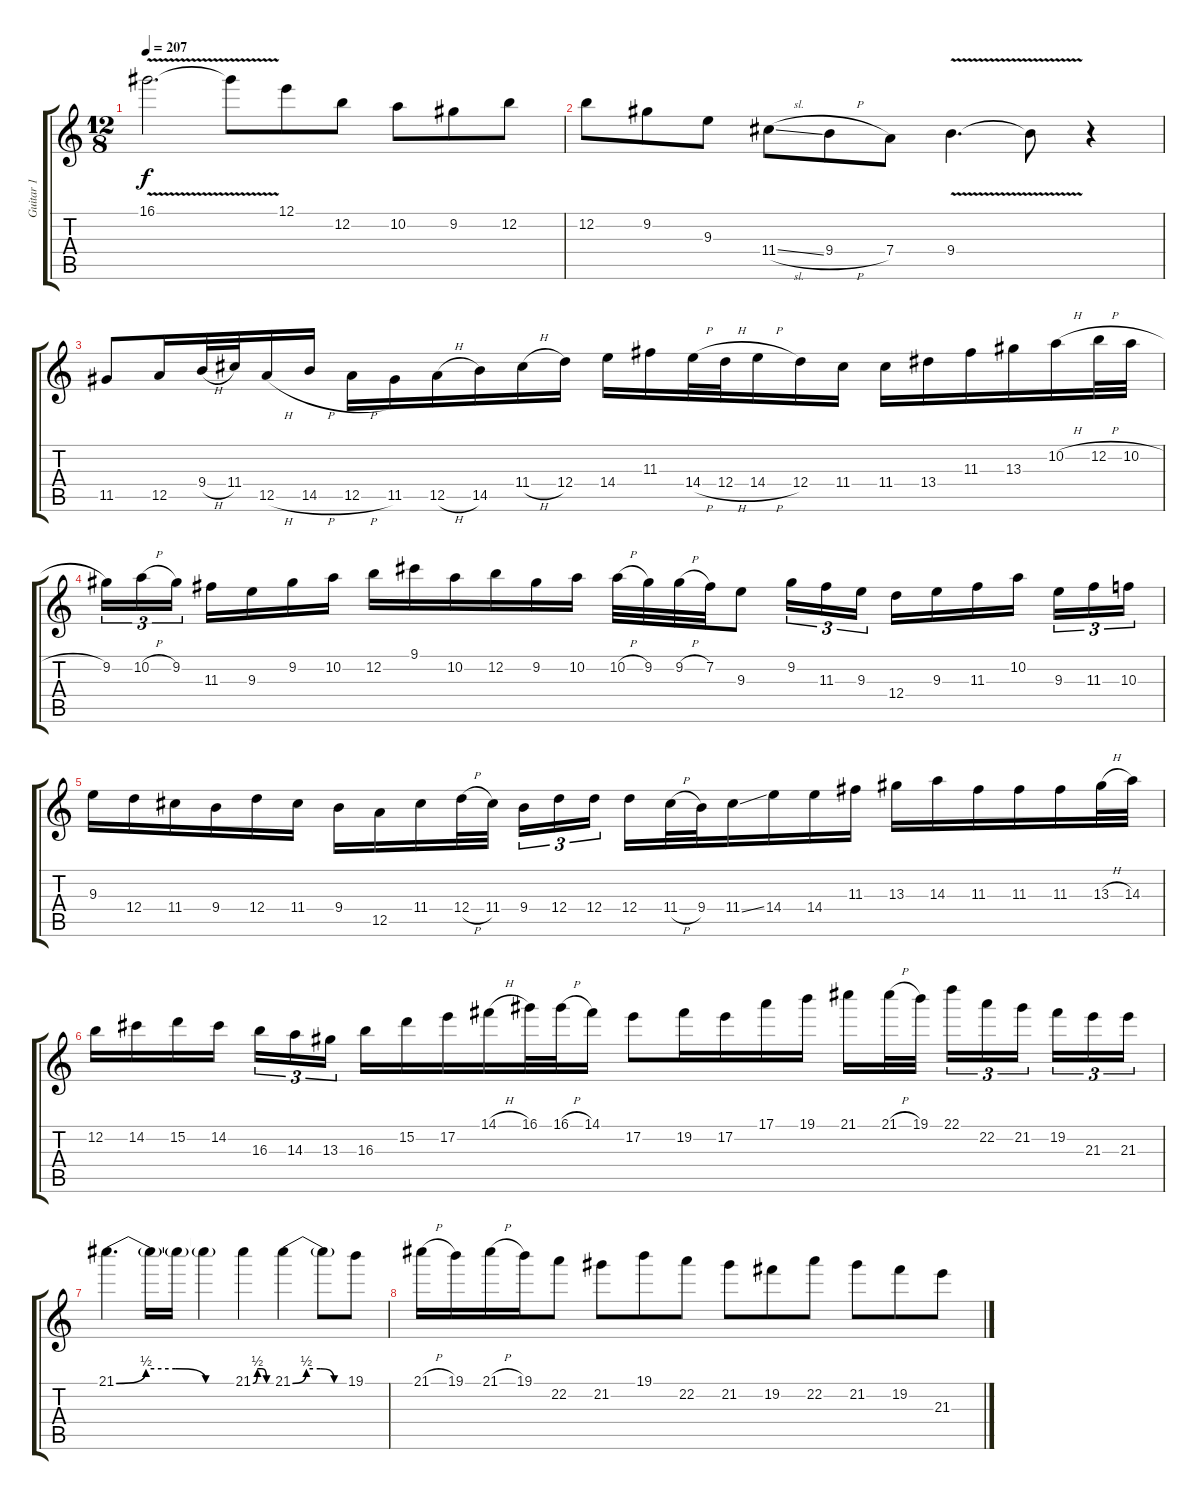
\track ("Guitar 1" "Guitar 1") {instrument distortionguitar}
\staff {score tabs}
\tuning (E4 B3 G3 D3 A2 E2) {hide}
\ts (12 8)
\tempo 207
\clef g2
\ks c
16.1{v}.2{d dy f} 16.1{t}.8 12.1.8 12.2.8 10.2.8 9.2.8 12.2.8 |
12.2.8 9.2.8 9.3.8 11.4{sl}.8 9.4{h}.8 7.4.8 9.4{v}.4{d} 9.4{t}.8 r.4 |
11.5.8 12.5.16 9.4{h}.32 11.4.32 12.5{h}.16 14.5{h}.16 12.5{h}.16 11.5.16 12.5{h}.16 14.5.16 11.4{h}.16 12.4.16 14.4.16 11.3.16 14.4{h}.32 12.4{h}.32 14.4{h}.16 12.4.16 11.4.16 11.4.16 13.4.16 11.3.16 13.3.16 10.2{h}.16 12.2{h}.32 10.2{h}.32 |
9.2.16{tu (3 2)} 10.2{h}.16{tu (3 2)} 9.2.16{tu (3 2) beam splitsecondary} 11.3.16 9.3.16 9.2.16 10.2.16 12.2.16 9.1.16 10.2.16 12.2.16 9.2.16 10.2.16 10.2{h}.32 9.2.32 9.2{h}.32 7.2.32 9.3.8 9.2.16{tu (3 2)} 11.3.16{tu (3 2)} 9.3.16{tu (3 2)} 12.4.16 9.3.16 11.3.16 10.2.16{beam splitsecondary} 9.3.16{tu (3 2)} 11.3.16{tu (3 2)} 10.3.16{tu (3 2)} |
9.3.16 12.4.16 11.4.16 9.4.16 12.4.16 11.4.16 9.4.16 12.5.16 11.4.16 12.4{h}.32 11.4.32{beam splitsecondary} 9.4.16{tu (3 2)} 12.4.16{tu (3 2)} 12.4.16{tu (3 2)} 12.4.16 11.4{h}.32 9.4.32 11.4{ss}.16 14.4.16 14.4.16 11.3.16 13.3.16 14.3.16 11.3.16 11.3.16 11.3.16 13.3{h}.32 14.3.32 |
12.2.16 14.2.16 15.2.16 14.2.16{beam splitsecondary} 16.3.16{tu (3 2)} 14.3.16{tu (3 2)} 13.3.16{tu (3 2)} 16.3.16 15.2.16 17.2.16 14.1{h}.16 16.1.32 16.1{h}.32 14.1.16 17.2.8 19.2.16 17.2.16 17.1.16 19.1.16 21.1.16 21.1{h}.32 19.1.32{beam splitsecondary} 22.1.16{tu (3 2)} 22.2.16{tu (3 2)} 21.2.16{tu (3 2) beam splitsecondary} 19.2.16{tu (3 2)} 21.3.16{tu (3 2)} 21.3.16{tu (3 2)} |
21.1{be (custom 0 0 15 2 30 2 45 0 60 0)}.4{d} 21.1{t}.16 21.1{t}.16 21.1{t}.4 21.1{be (custom 0 0 15 2 30 2 45 0 60 0)}.4 21.1{be (custom 0 0 15 2 30 2 45 0 60 0)}.4 21.1{t}.8 19.1.8 |
21.1{h}.16 19.1.16 21.1{h}.16 19.1.16 22.2.8 21.2.8 19.1.8 22.2.8 21.2.8 19.2.8 22.2.8 21.2.8 19.2.8 21.3.8
